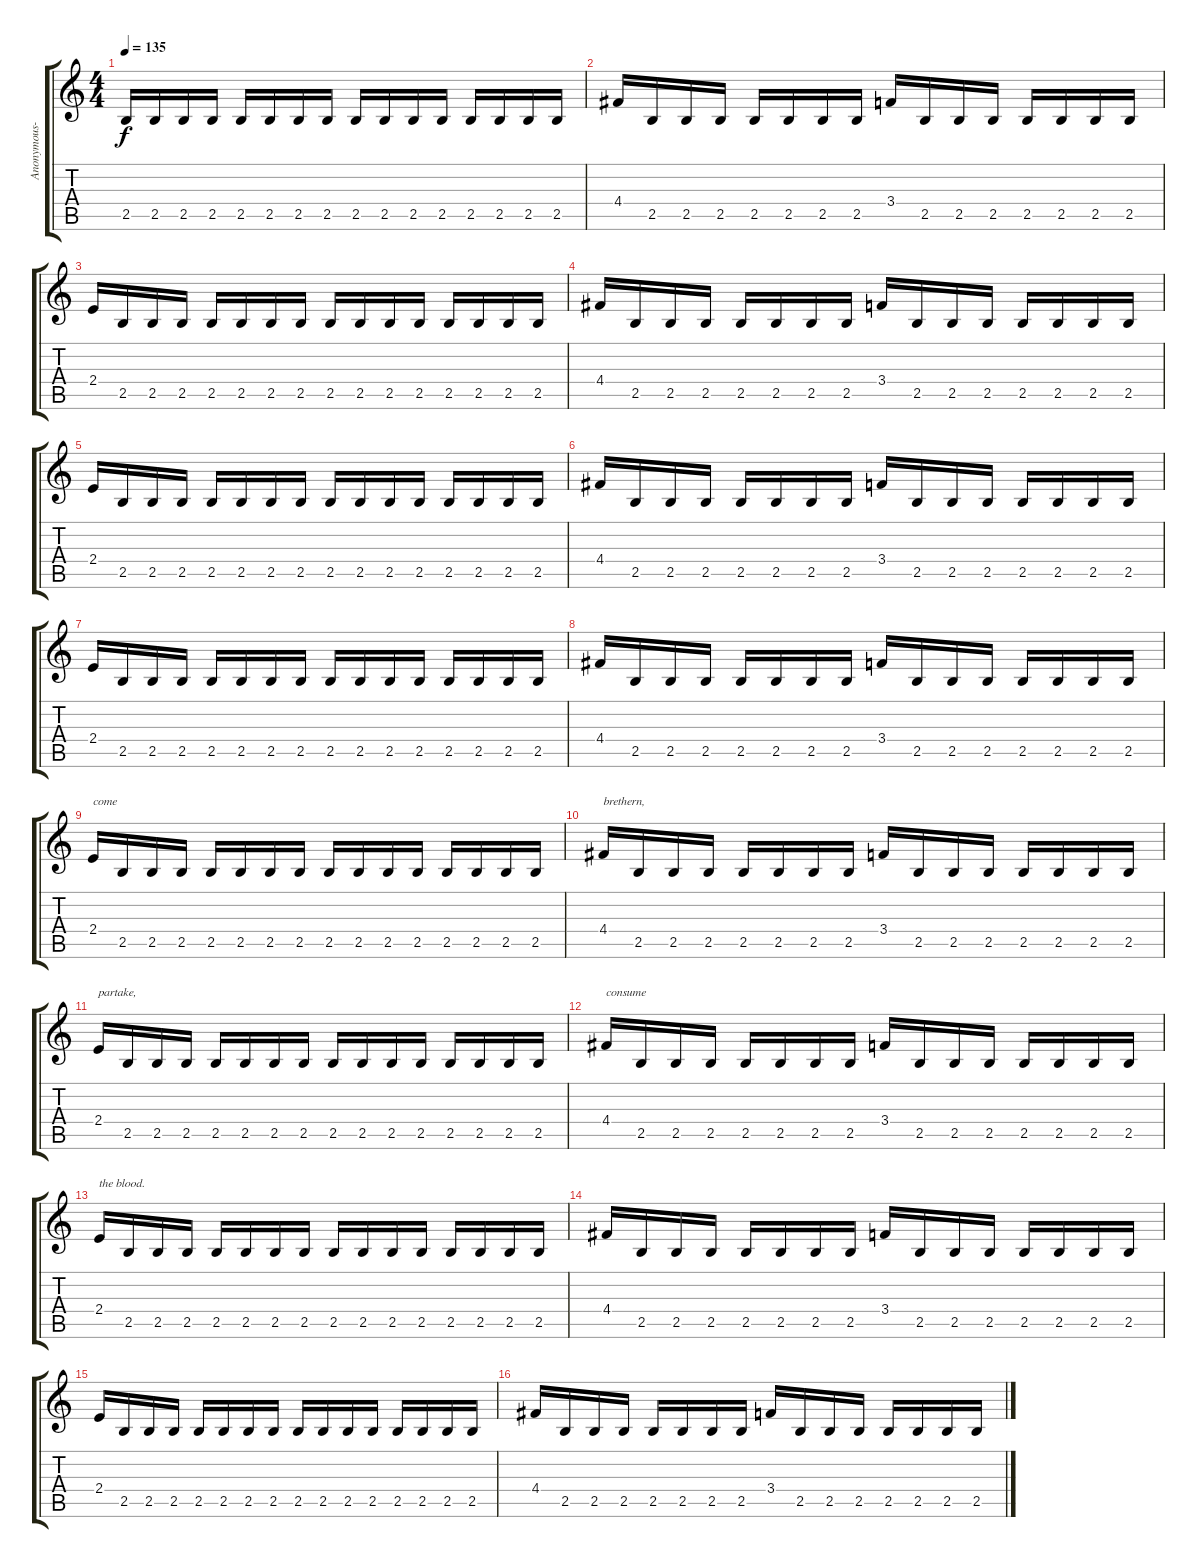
\track ("Anonymous-Guitar I" "Anonymous-") {instrument distortionguitar}
\staff {score tabs}
\tuning (E4 B3 G3 D3 A2 E2) {hide}
\ts (4 4)
\tempo 135
\clef g2
\ks c
2.5.16{dy f} 2.5.16 2.5.16 2.5.16 2.5.16 2.5.16 2.5.16 2.5.16 2.5.16 2.5.16 2.5.16 2.5.16 2.5.16 2.5.16 2.5.16 2.5.16 |
4.4.16 2.5.16 2.5.16 2.5.16 2.5.16 2.5.16 2.5.16 2.5.16 3.4.16 2.5.16 2.5.16 2.5.16 2.5.16 2.5.16 2.5.16 2.5.16 |
2.4.16 2.5.16 2.5.16 2.5.16 2.5.16 2.5.16 2.5.16 2.5.16 2.5.16 2.5.16 2.5.16 2.5.16 2.5.16 2.5.16 2.5.16 2.5.16 |
4.4.16 2.5.16 2.5.16 2.5.16 2.5.16 2.5.16 2.5.16 2.5.16 3.4.16 2.5.16 2.5.16 2.5.16 2.5.16 2.5.16 2.5.16 2.5.16 |
2.4.16 2.5.16 2.5.16 2.5.16 2.5.16 2.5.16 2.5.16 2.5.16 2.5.16 2.5.16 2.5.16 2.5.16 2.5.16 2.5.16 2.5.16 2.5.16 |
4.4.16 2.5.16 2.5.16 2.5.16 2.5.16 2.5.16 2.5.16 2.5.16 3.4.16 2.5.16 2.5.16 2.5.16 2.5.16 2.5.16 2.5.16 2.5.16 |
2.4.16 2.5.16 2.5.16 2.5.16 2.5.16 2.5.16 2.5.16 2.5.16 2.5.16 2.5.16 2.5.16 2.5.16 2.5.16 2.5.16 2.5.16 2.5.16 |
4.4.16 2.5.16 2.5.16 2.5.16 2.5.16 2.5.16 2.5.16 2.5.16 3.4.16 2.5.16 2.5.16 2.5.16 2.5.16 2.5.16 2.5.16 2.5.16 |
2.4.16{txt "come"} 2.5.16 2.5.16 2.5.16 2.5.16 2.5.16 2.5.16 2.5.16 2.5.16 2.5.16 2.5.16 2.5.16 2.5.16 2.5.16 2.5.16 2.5.16 |
4.4.16{txt "brethern,"} 2.5.16 2.5.16 2.5.16 2.5.16 2.5.16 2.5.16 2.5.16 3.4.16 2.5.16 2.5.16 2.5.16 2.5.16 2.5.16 2.5.16 2.5.16 |
2.4.16{txt "partake,"} 2.5.16 2.5.16 2.5.16 2.5.16 2.5.16 2.5.16 2.5.16 2.5.16 2.5.16 2.5.16 2.5.16 2.5.16 2.5.16 2.5.16 2.5.16 |
4.4.16{txt "consume"} 2.5.16 2.5.16 2.5.16 2.5.16 2.5.16 2.5.16 2.5.16 3.4.16 2.5.16 2.5.16 2.5.16 2.5.16 2.5.16 2.5.16 2.5.16 |
2.4.16{txt "the blood."} 2.5.16 2.5.16 2.5.16 2.5.16 2.5.16 2.5.16 2.5.16 2.5.16 2.5.16 2.5.16 2.5.16 2.5.16 2.5.16 2.5.16 2.5.16 |
4.4.16 2.5.16 2.5.16 2.5.16 2.5.16 2.5.16 2.5.16 2.5.16 3.4.16 2.5.16 2.5.16 2.5.16 2.5.16 2.5.16 2.5.16 2.5.16 |
2.4.16 2.5.16 2.5.16 2.5.16 2.5.16 2.5.16 2.5.16 2.5.16 2.5.16 2.5.16 2.5.16 2.5.16 2.5.16 2.5.16 2.5.16 2.5.16 |
4.4.16 2.5.16 2.5.16 2.5.16 2.5.16 2.5.16 2.5.16 2.5.16 3.4.16 2.5.16 2.5.16 2.5.16 2.5.16 2.5.16 2.5.16 2.5.16
